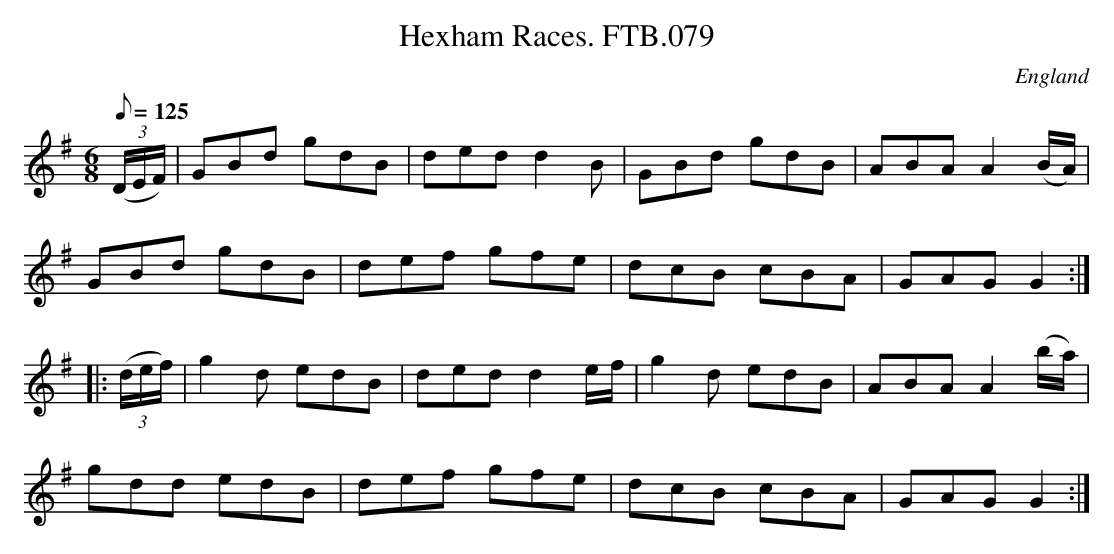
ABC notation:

X:1
T:Hexham Races. FTB.079
M:6/8
L:1/8
Q:125
O:England
K:G major
((3D/E/F/)|GBd gdB|ded d2B|GBd gdB|ABA A2(B/A/)|
GBd gdB|def gfe|dcB cBA|GAG G2:|
|:((3d/e/f/)|g2d edB|ded d2e/f/|g2d edB|ABA A2(b/a/)|
gdd edB|def gfe|dcB cBA|GAG G2:|
